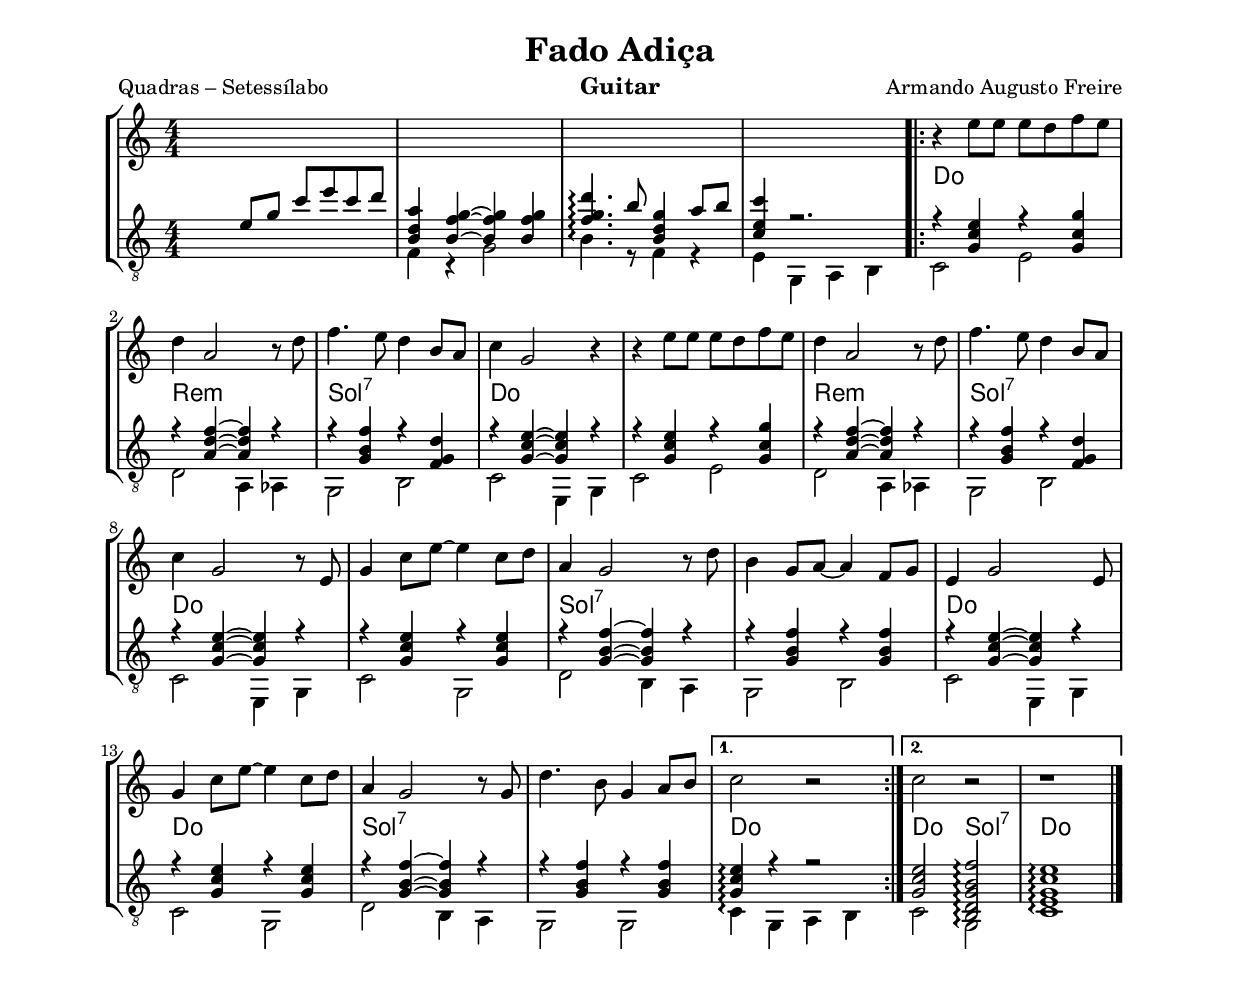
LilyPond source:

% Fado Adiça
% Engraved by Joan Josep Ordinas Rosa <jordinas@gmail.com> 

\version "2.16.2"

% Fado Adiça
% Engraved by Joan Josep Ordinas Rosa <jordinas@gmail.com> 

\version "2.19.36"
\language portugues

%%%%%%%%%%%%%%%%%%%%%%%%%%%%%%%%%%%%%%%%%%%%%%%%%%%%%%%%%%%%%%%%%%%%%%%%
% Page setup
%%%%%%%%%%%%%%%%%%%%%%%%%%%%%%%%%%%%%%%%%%%%%%%%%%%%%%%%%%%%%%%%%%%%%%%%

\paper {
  #(set-paper-size "a4")
  top-margin = 25\mm
  bottom-margin = 20\mm
  left-margin = 20\mm
  line-width =  170\mm
  ragged-bottom = ##t
}

\header {
  title = "Fado Adiça"
  composer = "Armando Augusto Freire"
  poet = "Quadras – Setessílabo"
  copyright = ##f
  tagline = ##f
}

Stave = {
  \clef treble
  \key do \major
  \numericTimeSignature
  \time 4/4
}

ⱵTablature = {
  \clef tab
  \key do \major
  \numericTimeSignature
  \time 4/4
}

% EOF

% Fado Adiça
% Engraved by Joan Josep Ordinas Rosa <jordinas@gmail.com> 

\version "2.19.36"
\language portugues

%%%%%%%%%%%%%%%%%%%%%%%%%%%%%%%%%%%%%%%%%%%%%%%%%%%%%%%%%%%%%%%%%%%%%%%%
% Melody
%%%%%%%%%%%%%%%%%%%%%%%%%%%%%%%%%%%%%%%%%%%%%%%%%%%%%%%%%%%%%%%%%%%%%%%%

ⱵMelody = \relative do'' {
  s1
  \repeat volta 2 {
    \set Score.currentBarNumber = #1
    r4 mi8 mi mi re fa mi | re4 la2 r8 re | fa4. mi8 re4 si8 la | do4 sol2 r4 |
    r4 mi'8 mi mi re fa mi | re4 la2 r8 re | fa4. mi8 re4 si8 la | do4 sol2 r8 mi |
    sol4 do8 mi~ mi4 do8 re | la4 sol2 r8 re' | si4 sol8 la~ la4 fa8 sol | mi4 sol2 s8 mi |
    sol4 do8 mi~ mi4 do8 re | la4 sol2 r8 sol  | re'4. si8 sol4 la8 si |
  }
  \alternative {
    { do2 r2 }
    { do2 r2 r1 \bar "|." }
  }
}

% Desired measures for line
ⱵBreaks = \notemode {
  s1
  \repeat volta 2 {
    s1 * 4 \break
    s1 * 4 \break
    s1 * 4 \break
    s1 * 3
  }
  \alternative {
    { s1 }
    { s1 s1 }
  }
}

% EOF

% Fado Adiça
% Engraved by Joan Josep Ordinas Rosa <jordinas@gmail.com> 

\version "2.19.36"
\language portugues

%%%%%%%%%%%%%%%%%%%%%%%%%%%%%%%%%%%%%%%%%%%%%%%%%%%%%%%%%%%%%%%%%%%%%%%%
% Classical guitar music bass and chords
%%%%%%%%%%%%%%%%%%%%%%%%%%%%%%%%%%%%%%%%%%%%%%%%%%%%%%%%%%%%%%%%%%%%%%%%
 
ⱵBass = \relative do {
  s1 | fa4 r4 sol2 | si4.\arpeggio r8 fa4 r4 | mi sol, la si |
  \repeat volta 2 {
    do2 mi | re la4 lab | sol2 si | do mi,4 sol |
    do2 mi | re la4 lab | sol2 si | do mi,4 sol |
    do2 sol | re' si4 la | sol2 si | do mi,4 sol |
    do2 sol | re' si4 la | sol2 sol |
  }
  \alternative {
    { do4\arpeggio sol la si }
    { do2 sol\arpeggio do1\arpeggio }
  }
}

ⱵChords = \relative do' {
  s4 mi8 sol do mi do re |
  <si, re la'>4 <si fa' sol>4~ <si fa' sol> <si fa' sol>4 |
  <fa' sol re'>4.\arpeggio si8 <si, re sol>4 la'8 si 
  <do, mi do'>4 r2. |
  \repeat volta 2 {
    r4 <sol do mi> r4 <sol do sol'> | r4 <la re fa>~ <la re fa> r4 | r4 <sol si fa'> r4 <fa sol re'> | r4 <sol do mi>~ <sol do mi> r4 |
    r4 <sol do mi> r4 <sol do sol'> | r4 <la re fa>~ <la re fa> r4 | r4 <sol si fa'> r4 <fa sol re'> | r4 <sol do mi>~ <sol do mi> r4 |
    r4 <sol do mi> r4 <sol do mi>   | r4 <sol si fa'>~ <sol si fa'> r4 | r4 <sol si fa'> r4  <sol si fa'> | r4 <sol do mi>~ <sol do mi> r4 |
    r4 <sol do mi> r4 <sol do mi>   | r4 <sol si fa'>~ <sol si fa'> r4 | r4 <sol si fa'> r4 <sol si fa'> |
  }
  \alternative {
    { <sol do mi>4\arpeggio r4 r2 }
    {
      <sol do mi>2
      <si, re sol si fa'>2\arpeggio
      <mi sol do mi>1\arpeggio
    }
  }
}

% EOF

% Fado Adiça
% Engraved by Joan Josep Ordinas Rosa <jordinas@gmail.com> 

\version "2.16.2"

% Fado Adiça
% Engraved by Joan Josep Ordinas Rosa <jordinas@gmail.com> 

\version "2.19.36"
\language portugues

%%%%%%%%%%%%%%%%%%%%%%%%%%%%%%%%%%%%%%%%%%%%%%%%%%%%%%%%%%%%%%%%%%%%%%%%
% Basic harmony
%%%%%%%%%%%%%%%%%%%%%%%%%%%%%%%%%%%%%%%%%%%%%%%%%%%%%%%%%%%%%%%%%%%%%%%%

ⱵHarmony = \chordmode {
  \set chordChanges = ##t
  s1
  \repeat volta 2 {
   do1 re1:m sol1:7 do1
   do1 re1:m sol1:7 do1
   do1 sol1:7 sol1:7 do1
   do1 sol1:7 sol1:7 
  }
  \alternative {
    { do1 }
    { 
      \set chordChanges = ##f
      do2 sol2:7 do1
    }
  }
}

% EOF


% EOF


%%%%%%%%%%%%%%%%%%%%%%%%%%%%%%%%%%%%%%%%%%%%%%%%%%%%%%%%%%%%%%%%%%%%%%%%
% Classical guitar score
%%%%%%%%%%%%%%%%%%%%%%%%%%%%%%%%%%%%%%%%%%%%%%%%%%%%%%%%%%%%%%%%%%%%%%%%

#(set-global-staff-size 18)

\header {
  instrument = "Guitar"
}

\score {
  \new StaffGroup <<
    \new Staff {
      \new Voice {
	\Stave
	s1 * 3
	\ⱵMelody
      }
    }
    \new ChordNames {
      s1 * 3
      \ⱵHarmony
    }
    \new Staff \with {
      \consists "Span_arpeggio_engraver"
    } <<
      \set Staff.connectArpeggios = ##t
      \Stave
      \clef "treble_8"
      \new Voice {
	\voiceOne
	\ⱵChords
      }
      \new Voice {
	\voiceTwo
	\ⱵBass
      }
    >>
  >>
  \layout {
    \context { \Voice
      %\remove "Fingering_engraver"
      %\remove "New_fingering_engraver"
    }
    \context { \ChordNames
      %\override ChordName #'font-size = #-3
    }
    indent = 0.0\cm
  }
  %\midi { }
}

% EOF
